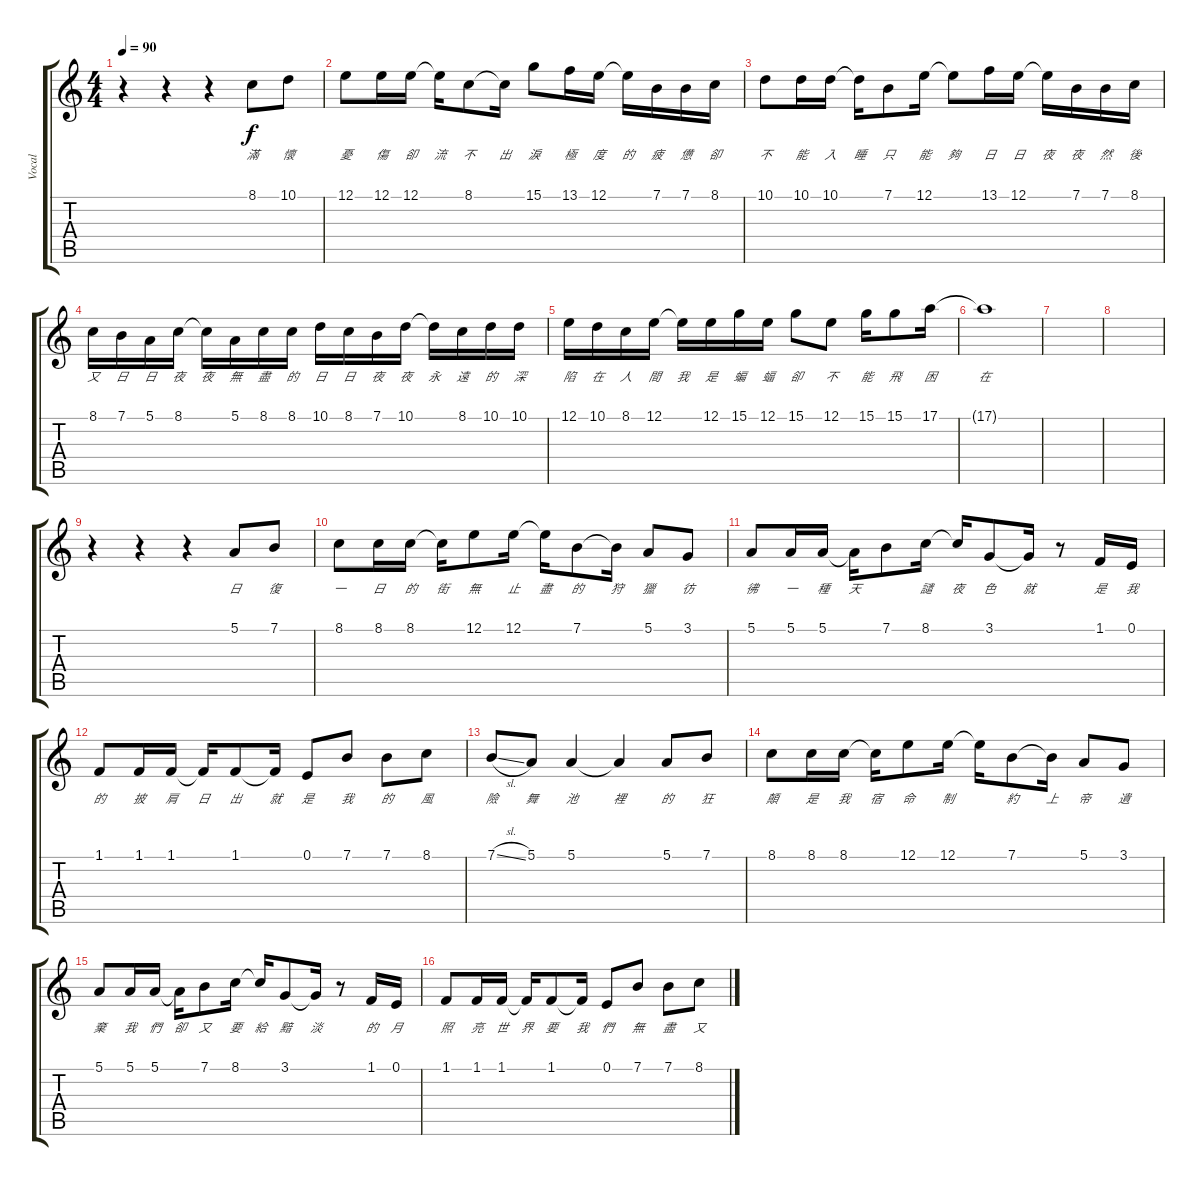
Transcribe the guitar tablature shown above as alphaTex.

\track ("Vocal" "Vocal") {instrument altosax}
\staff {score tabs}
\tuning (E4 B3 G3 D3 A2 E2) {hide}
\ts (4 4)
\tempo 90
\clef g2
\ks c
r.4{dy f instrument altosax} r.4 r.4 8.1.8{lyrics (0 "滿") lyrics (1 "") lyrics (2 "") lyrics (3 "") lyrics (4 "")} 10.1.8{lyrics (0 "懷") lyrics (1 "") lyrics (2 "") lyrics (3 "") lyrics (4 "")} |
12.1.8{lyrics (0 "憂") lyrics (1 "") lyrics (2 "") lyrics (3 "") lyrics (4 "")} 12.1.16{lyrics (0 "傷") lyrics (1 "") lyrics (2 "") lyrics (3 "") lyrics (4 "")} 12.1.16{lyrics (0 "卻") lyrics (1 "") lyrics (2 "") lyrics (3 "") lyrics (4 "")} 12.1{t}.16{lyrics (0 "流") lyrics (1 "") lyrics (2 "") lyrics (3 "") lyrics (4 "")} 8.1.8{lyrics (0 "不") lyrics (1 "") lyrics (2 "") lyrics (3 "") lyrics (4 "")} 8.1{t}.16{lyrics (0 "出") lyrics (1 "") lyrics (2 "") lyrics (3 "") lyrics (4 "")} 15.1.8{lyrics (0 "淚") lyrics (1 "") lyrics (2 "") lyrics (3 "") lyrics (4 "")} 13.1.16{lyrics (0 "極") lyrics (1 "") lyrics (2 "") lyrics (3 "") lyrics (4 "")} 12.1.16{lyrics (0 "度") lyrics (1 "") lyrics (2 "") lyrics (3 "") lyrics (4 "")} 12.1{t}.16{lyrics (0 "的") lyrics (1 "") lyrics (2 "") lyrics (3 "") lyrics (4 "")} 7.1.16{lyrics (0 "疲") lyrics (1 "") lyrics (2 "") lyrics (3 "") lyrics (4 "")} 7.1.16{lyrics (0 "憊") lyrics (1 "") lyrics (2 "") lyrics (3 "") lyrics (4 "")} 8.1.16{lyrics (0 "卻") lyrics (1 "") lyrics (2 "") lyrics (3 "") lyrics (4 "")} |
10.1.8{lyrics (0 "不") lyrics (1 "") lyrics (2 "") lyrics (3 "") lyrics (4 "")} 10.1.16{lyrics (0 "能") lyrics (1 "") lyrics (2 "") lyrics (3 "") lyrics (4 "")} 10.1.16{lyrics (0 "入") lyrics (1 "") lyrics (2 "") lyrics (3 "") lyrics (4 "")} 10.1{t}.16{lyrics (0 "睡") lyrics (1 "") lyrics (2 "") lyrics (3 "") lyrics (4 "")} 7.1.8{lyrics (0 "只") lyrics (1 "") lyrics (2 "") lyrics (3 "") lyrics (4 "")} 12.1.16{lyrics (0 "能") lyrics (1 "") lyrics (2 "") lyrics (3 "") lyrics (4 "")} 12.1{t}.8{lyrics (0 "夠") lyrics (1 "") lyrics (2 "") lyrics (3 "") lyrics (4 "")} 13.1.16{lyrics (0 "日") lyrics (1 "") lyrics (2 "") lyrics (3 "") lyrics (4 "")} 12.1.16{lyrics (0 "日") lyrics (1 "") lyrics (2 "") lyrics (3 "") lyrics (4 "")} 12.1{t}.16{lyrics (0 "夜") lyrics (1 "") lyrics (2 "") lyrics (3 "") lyrics (4 "")} 7.1.16{lyrics (0 "夜") lyrics (1 "") lyrics (2 "") lyrics (3 "") lyrics (4 "")} 7.1.16{lyrics (0 "然") lyrics (1 "") lyrics (2 "") lyrics (3 "") lyrics (4 "")} 8.1.16{lyrics (0 "後") lyrics (1 "") lyrics (2 "") lyrics (3 "") lyrics (4 "")} |
8.1.16{lyrics (0 "又") lyrics (1 "") lyrics (2 "") lyrics (3 "") lyrics (4 "")} 7.1.16{lyrics (0 "日") lyrics (1 "") lyrics (2 "") lyrics (3 "") lyrics (4 "")} 5.1.16{lyrics (0 "日") lyrics (1 "") lyrics (2 "") lyrics (3 "") lyrics (4 "")} 8.1.16{lyrics (0 "夜") lyrics (1 "") lyrics (2 "") lyrics (3 "") lyrics (4 "")} 8.1{t}.16{lyrics (0 "夜") lyrics (1 "") lyrics (2 "") lyrics (3 "") lyrics (4 "")} 5.1.16{lyrics (0 "無") lyrics (1 "") lyrics (2 "") lyrics (3 "") lyrics (4 "")} 8.1.16{lyrics (0 "盡") lyrics (1 "") lyrics (2 "") lyrics (3 "") lyrics (4 "")} 8.1.16{lyrics (0 "的") lyrics (1 "") lyrics (2 "") lyrics (3 "") lyrics (4 "")} 10.1.16{lyrics (0 "日") lyrics (1 "") lyrics (2 "") lyrics (3 "") lyrics (4 "")} 8.1.16{lyrics (0 "日") lyrics (1 "") lyrics (2 "") lyrics (3 "") lyrics (4 "")} 7.1.16{lyrics (0 "夜") lyrics (1 "") lyrics (2 "") lyrics (3 "") lyrics (4 "")} 10.1.16{lyrics (0 "夜") lyrics (1 "") lyrics (2 "") lyrics (3 "") lyrics (4 "")} 10.1{t}.16{lyrics (0 "永") lyrics (1 "") lyrics (2 "") lyrics (3 "") lyrics (4 "")} 8.1.16{lyrics (0 "遠") lyrics (1 "") lyrics (2 "") lyrics (3 "") lyrics (4 "")} 10.1.16{lyrics (0 "的") lyrics (1 "") lyrics (2 "") lyrics (3 "") lyrics (4 "")} 10.1.16{lyrics (0 "深") lyrics (1 "") lyrics (2 "") lyrics (3 "") lyrics (4 "")} |
12.1.16{lyrics (0 "陷") lyrics (1 "") lyrics (2 "") lyrics (3 "") lyrics (4 "")} 10.1.16{lyrics (0 "在") lyrics (1 "") lyrics (2 "") lyrics (3 "") lyrics (4 "")} 8.1.16{lyrics (0 "人") lyrics (1 "") lyrics (2 "") lyrics (3 "") lyrics (4 "")} 12.1.16{lyrics (0 "間") lyrics (1 "") lyrics (2 "") lyrics (3 "") lyrics (4 "")} 12.1{t}.16{lyrics (0 "我") lyrics (1 "") lyrics (2 "") lyrics (3 "") lyrics (4 "")} 12.1.16{lyrics (0 "是") lyrics (1 "") lyrics (2 "") lyrics (3 "") lyrics (4 "")} 15.1.16{lyrics (0 "蝙") lyrics (1 "") lyrics (2 "") lyrics (3 "") lyrics (4 "")} 12.1.16{lyrics (0 "蝠") lyrics (1 "") lyrics (2 "") lyrics (3 "") lyrics (4 "")} 15.1.8{lyrics (0 "卻") lyrics (1 "") lyrics (2 "") lyrics (3 "") lyrics (4 "")} 12.1.8{lyrics (0 "不") lyrics (1 "") lyrics (2 "") lyrics (3 "") lyrics (4 "")} 15.1.16{lyrics (0 "能") lyrics (1 "") lyrics (2 "") lyrics (3 "") lyrics (4 "")} 15.1.8{lyrics (0 "飛") lyrics (1 "") lyrics (2 "") lyrics (3 "") lyrics (4 "")} 17.1.16{lyrics (0 "困") lyrics (1 "") lyrics (2 "") lyrics (3 "") lyrics (4 "")} |
17.1{t}.1{lyrics (0 "在") lyrics (1 "") lyrics (2 "") lyrics (3 "") lyrics (4 "")} |
|
|
r.4 r.4 r.4 5.1.8{lyrics (0 "日") lyrics (1 "") lyrics (2 "") lyrics (3 "") lyrics (4 "")} 7.1.8{lyrics (0 "復") lyrics (1 "") lyrics (2 "") lyrics (3 "") lyrics (4 "")} |
\ks aminor
8.1.8{lyrics (0 "一") lyrics (1 "") lyrics (2 "") lyrics (3 "") lyrics (4 "")} 8.1.16{lyrics (0 "日") lyrics (1 "") lyrics (2 "") lyrics (3 "") lyrics (4 "")} 8.1.16{lyrics (0 "的") lyrics (1 "") lyrics (2 "") lyrics (3 "") lyrics (4 "")} 8.1{t}.16{lyrics (0 "街") lyrics (1 "") lyrics (2 "") lyrics (3 "") lyrics (4 "")} 12.1.8{lyrics (0 "無") lyrics (1 "") lyrics (2 "") lyrics (3 "") lyrics (4 "")} 12.1.16{lyrics (0 "止") lyrics (1 "") lyrics (2 "") lyrics (3 "") lyrics (4 "")} 12.1{t}.16{lyrics (0 "盡") lyrics (1 "") lyrics (2 "") lyrics (3 "") lyrics (4 "")} 7.1.8{lyrics (0 "的") lyrics (1 "") lyrics (2 "") lyrics (3 "") lyrics (4 "")} 7.1{t}.16{lyrics (0 "狩") lyrics (1 "") lyrics (2 "") lyrics (3 "") lyrics (4 "")} 5.1.8{lyrics (0 "獵") lyrics (1 "") lyrics (2 "") lyrics (3 "") lyrics (4 "")} 3.1.8{lyrics (0 "彷") lyrics (1 "") lyrics (2 "") lyrics (3 "") lyrics (4 "")} |
5.1.8{lyrics (0 "彿") lyrics (1 "") lyrics (2 "") lyrics (3 "") lyrics (4 "")} 5.1.16{lyrics (0 "一") lyrics (1 "") lyrics (2 "") lyrics (3 "") lyrics (4 "")} 5.1.16{lyrics (0 "種") lyrics (1 "") lyrics (2 "") lyrics (3 "") lyrics (4 "")} 5.1{t}.16{lyrics (0 "天") lyrics (1 "") lyrics (2 "") lyrics (3 "") lyrics (4 "")} 7.1.8{lyrics (0 "") lyrics (1 "") lyrics (2 "") lyrics (3 "") lyrics (4 "")} 8.1.16{lyrics (0 "譴") lyrics (1 "") lyrics (2 "") lyrics (3 "") lyrics (4 "")} 8.1{t}.16{lyrics (0 "夜") lyrics (1 "") lyrics (2 "") lyrics (3 "") lyrics (4 "")} 3.1.8{lyrics (0 "色") lyrics (1 "") lyrics (2 "") lyrics (3 "") lyrics (4 "")} 3.1{t}.16{lyrics (0 "就") lyrics (1 "") lyrics (2 "") lyrics (3 "") lyrics (4 "")} r.8 1.1.16{lyrics (0 "是") lyrics (1 "") lyrics (2 "") lyrics (3 "") lyrics (4 "")} 0.1.16{lyrics (0 "我") lyrics (1 "") lyrics (2 "") lyrics (3 "") lyrics (4 "")} |
1.1.8{lyrics (0 "的") lyrics (1 "") lyrics (2 "") lyrics (3 "") lyrics (4 "")} 1.1.16{lyrics (0 "披") lyrics (1 "") lyrics (2 "") lyrics (3 "") lyrics (4 "")} 1.1.16{lyrics (0 "肩") lyrics (1 "") lyrics (2 "") lyrics (3 "") lyrics (4 "")} 1.1{t}.16{lyrics (0 "日") lyrics (1 "") lyrics (2 "") lyrics (3 "") lyrics (4 "")} 1.1.8{lyrics (0 "出") lyrics (1 "") lyrics (2 "") lyrics (3 "") lyrics (4 "")} 1.1{t}.16{lyrics (0 "就") lyrics (1 "") lyrics (2 "") lyrics (3 "") lyrics (4 "")} 0.1.8{lyrics (0 "是") lyrics (1 "") lyrics (2 "") lyrics (3 "") lyrics (4 "")} 7.1.8{lyrics (0 "我") lyrics (1 "") lyrics (2 "") lyrics (3 "") lyrics (4 "")} 7.1.8{lyrics (0 "的") lyrics (1 "") lyrics (2 "") lyrics (3 "") lyrics (4 "")} 8.1.8{lyrics (0 "風") lyrics (1 "") lyrics (2 "") lyrics (3 "") lyrics (4 "")} |
7.1{sl}.8{lyrics (0 "險") lyrics (1 "") lyrics (2 "") lyrics (3 "") lyrics (4 "")} 5.1.8{lyrics (0 "舞") lyrics (1 "") lyrics (2 "") lyrics (3 "") lyrics (4 "")} 5.1.4{lyrics (0 "池") lyrics (1 "") lyrics (2 "") lyrics (3 "") lyrics (4 "")} 5.1{t}.4{lyrics (0 "裡") lyrics (1 "") lyrics (2 "") lyrics (3 "") lyrics (4 "")} 5.1.8{lyrics (0 "的") lyrics (1 "") lyrics (2 "") lyrics (3 "") lyrics (4 "")} 7.1.8{lyrics (0 "狂") lyrics (1 "") lyrics (2 "") lyrics (3 "") lyrics (4 "")} |
8.1.8{lyrics (0 "顛") lyrics (1 "") lyrics (2 "") lyrics (3 "") lyrics (4 "")} 8.1.16{lyrics (0 "是") lyrics (1 "") lyrics (2 "") lyrics (3 "") lyrics (4 "")} 8.1.16{lyrics (0 "我") lyrics (1 "") lyrics (2 "") lyrics (3 "") lyrics (4 "")} 8.1{t}.16{lyrics (0 "宿") lyrics (1 "") lyrics (2 "") lyrics (3 "") lyrics (4 "")} 12.1.8{lyrics (0 "命") lyrics (1 "") lyrics (2 "") lyrics (3 "") lyrics (4 "")} 12.1.16{lyrics (0 "制") lyrics (1 "") lyrics (2 "") lyrics (3 "") lyrics (4 "")} 12.1{t}.16{lyrics (0 "") lyrics (1 "") lyrics (2 "") lyrics (3 "") lyrics (4 "")} 7.1.8{lyrics (0 "約") lyrics (1 "") lyrics (2 "") lyrics (3 "") lyrics (4 "")} 7.1{t}.16{lyrics (0 "上") lyrics (1 "") lyrics (2 "") lyrics (3 "") lyrics (4 "")} 5.1.8{lyrics (0 "帝") lyrics (1 "") lyrics (2 "") lyrics (3 "") lyrics (4 "")} 3.1.8{lyrics (0 "遺") lyrics (1 "") lyrics (2 "") lyrics (3 "") lyrics (4 "")} |
5.1.8{lyrics (0 "棄") lyrics (1 "") lyrics (2 "") lyrics (3 "") lyrics (4 "")} 5.1.16{lyrics (0 "我") lyrics (1 "") lyrics (2 "") lyrics (3 "") lyrics (4 "")} 5.1.16{lyrics (0 "們") lyrics (1 "") lyrics (2 "") lyrics (3 "") lyrics (4 "")} 5.1{t}.16{lyrics (0 "卻") lyrics (1 "") lyrics (2 "") lyrics (3 "") lyrics (4 "")} 7.1.8{lyrics (0 "又") lyrics (1 "") lyrics (2 "") lyrics (3 "") lyrics (4 "")} 8.1.16{lyrics (0 "要") lyrics (1 "") lyrics (2 "") lyrics (3 "") lyrics (4 "")} 8.1{t}.16{lyrics (0 "給") lyrics (1 "") lyrics (2 "") lyrics (3 "") lyrics (4 "")} 3.1.8{lyrics (0 "黯") lyrics (1 "") lyrics (2 "") lyrics (3 "") lyrics (4 "")} 3.1{t}.16{lyrics (0 "淡") lyrics (1 "") lyrics (2 "") lyrics (3 "") lyrics (4 "")} r.8 1.1.16{lyrics (0 "的") lyrics (1 "") lyrics (2 "") lyrics (3 "") lyrics (4 "")} 0.1.16{lyrics (0 "月") lyrics (1 "") lyrics (2 "") lyrics (3 "") lyrics (4 "")} |
1.1.8{lyrics (0 "照") lyrics (1 "") lyrics (2 "") lyrics (3 "") lyrics (4 "")} 1.1.16{lyrics (0 "亮") lyrics (1 "") lyrics (2 "") lyrics (3 "") lyrics (4 "")} 1.1.16{lyrics (0 "世") lyrics (1 "") lyrics (2 "") lyrics (3 "") lyrics (4 "")} 1.1{t}.16{lyrics (0 "界") lyrics (1 "") lyrics (2 "") lyrics (3 "") lyrics (4 "")} 1.1.8{lyrics (0 "要") lyrics (1 "") lyrics (2 "") lyrics (3 "") lyrics (4 "")} 1.1{t}.16{lyrics (0 "我") lyrics (1 "") lyrics (2 "") lyrics (3 "") lyrics (4 "")} 0.1.8{lyrics (0 "們") lyrics (1 "") lyrics (2 "") lyrics (3 "") lyrics (4 "")} 7.1.8{lyrics (0 "無") lyrics (1 "") lyrics (2 "") lyrics (3 "") lyrics (4 "")} 7.1.8{lyrics (0 "盡") lyrics (1 "") lyrics (2 "") lyrics (3 "") lyrics (4 "")} 8.1.8{lyrics (0 "又") lyrics (1 "") lyrics (2 "") lyrics (3 "") lyrics (4 "")}
